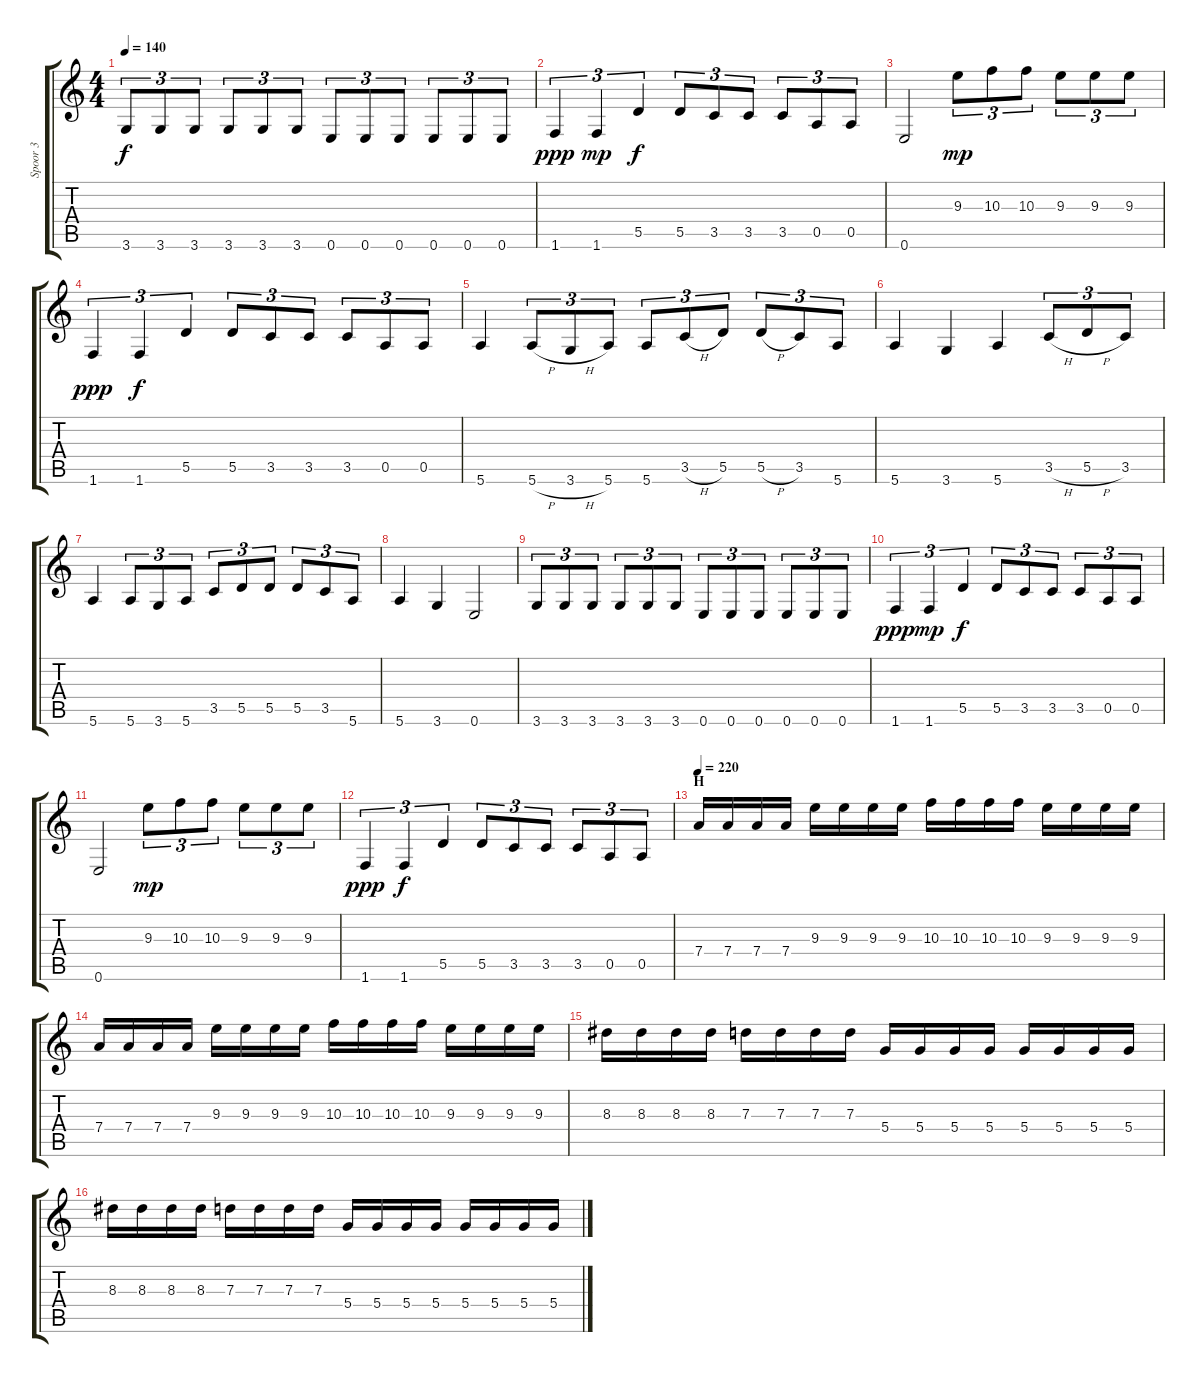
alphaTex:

\track ("Spoor 3" "Spoor 3") {instrument electricguitarclean}
\staff {score tabs}
\tuning (E4 B3 G3 D3 A2 E2) {hide}
\ts (4 4)
\tempo 140
\clef g2
\ks c
3.6.8{tu (3 2) dy f} 3.6.8{tu (3 2)} 3.6.8{tu (3 2)} 3.6.8{tu (3 2)} 3.6.8{tu (3 2)} 3.6.8{tu (3 2)} 0.6.8{tu (3 2)} 0.6.8{tu (3 2)} 0.6.8{tu (3 2)} 0.6.8{tu (3 2)} 0.6.8{tu (3 2)} 0.6.8{tu (3 2)} |
1.6.4{tu (3 2) dy ppp} 1.6.4{tu (3 2) dy mp} 5.5.4{tu (3 2) dy f} 5.5.8{tu (3 2)} 3.5.8{tu (3 2)} 3.5.8{tu (3 2)} 3.5.8{tu (3 2)} 0.5.8{tu (3 2)} 0.5.8{tu (3 2)} |
0.6.2 9.3.8{tu (3 2) dy mp} 10.3.8{tu (3 2)} 10.3.8{tu (3 2)} 9.3.8{tu (3 2)} 9.3.8{tu (3 2)} 9.3.8{tu (3 2)} |
1.6.4{tu (3 2) dy ppp} 1.6.4{tu (3 2) dy f} 5.5.4{tu (3 2)} 5.5.8{tu (3 2)} 3.5.8{tu (3 2)} 3.5.8{tu (3 2)} 3.5.8{tu (3 2)} 0.5.8{tu (3 2)} 0.5.8{tu (3 2)} |
5.6.4 5.6{h}.8{tu (3 2)} 3.6{h}.8{tu (3 2)} 5.6.8{tu (3 2)} 5.6.8{tu (3 2)} 3.5{h}.8{tu (3 2)} 5.5.8{tu (3 2)} 5.5{h}.8{tu (3 2)} 3.5.8{tu (3 2)} 5.6.8{tu (3 2)} |
5.6.4 3.6.4 5.6.4 3.5{h}.8{tu (3 2)} 5.5{h}.8{tu (3 2)} 3.5.8{tu (3 2)} |
5.6.4 5.6.8{tu (3 2)} 3.6.8{tu (3 2)} 5.6.8{tu (3 2)} 3.5.8{tu (3 2)} 5.5.8{tu (3 2)} 5.5.8{tu (3 2)} 5.5.8{tu (3 2)} 3.5.8{tu (3 2)} 5.6.8{tu (3 2)} |
5.6.4 3.6.4 0.6.2 |
3.6.8{tu (3 2)} 3.6.8{tu (3 2)} 3.6.8{tu (3 2)} 3.6.8{tu (3 2)} 3.6.8{tu (3 2)} 3.6.8{tu (3 2)} 0.6.8{tu (3 2)} 0.6.8{tu (3 2)} 0.6.8{tu (3 2)} 0.6.8{tu (3 2)} 0.6.8{tu (3 2)} 0.6.8{tu (3 2)} |
1.6.4{tu (3 2) dy ppp} 1.6.4{tu (3 2) dy mp} 5.5.4{tu (3 2) dy f} 5.5.8{tu (3 2)} 3.5.8{tu (3 2)} 3.5.8{tu (3 2)} 3.5.8{tu (3 2)} 0.5.8{tu (3 2)} 0.5.8{tu (3 2)} |
0.6.2 9.3.8{tu (3 2) dy mp} 10.3.8{tu (3 2)} 10.3.8{tu (3 2)} 9.3.8{tu (3 2)} 9.3.8{tu (3 2)} 9.3.8{tu (3 2)} |
1.6.4{tu (3 2) dy ppp} 1.6.4{tu (3 2) dy f} 5.5.4{tu (3 2)} 5.5.8{tu (3 2)} 3.5.8{tu (3 2)} 3.5.8{tu (3 2)} 3.5.8{tu (3 2)} 0.5.8{tu (3 2)} 0.5.8{tu (3 2)} |
\section ("" "H")
\tempo 220
7.4.16 7.4.16 7.4.16 7.4.16 9.3.16 9.3.16 9.3.16 9.3.16 10.3.16 10.3.16 10.3.16 10.3.16 9.3.16 9.3.16 9.3.16 9.3.16 |
7.4.16 7.4.16 7.4.16 7.4.16 9.3.16 9.3.16 9.3.16 9.3.16 10.3.16 10.3.16 10.3.16 10.3.16 9.3.16 9.3.16 9.3.16 9.3.16 |
8.3.16 8.3.16 8.3.16 8.3.16 7.3.16 7.3.16 7.3.16 7.3.16 5.4.16 5.4.16 5.4.16 5.4.16 5.4.16 5.4.16 5.4.16 5.4.16 |
8.3.16 8.3.16 8.3.16 8.3.16 7.3.16 7.3.16 7.3.16 7.3.16 5.4.16 5.4.16 5.4.16 5.4.16 5.4.16 5.4.16 5.4.16 5.4.16
